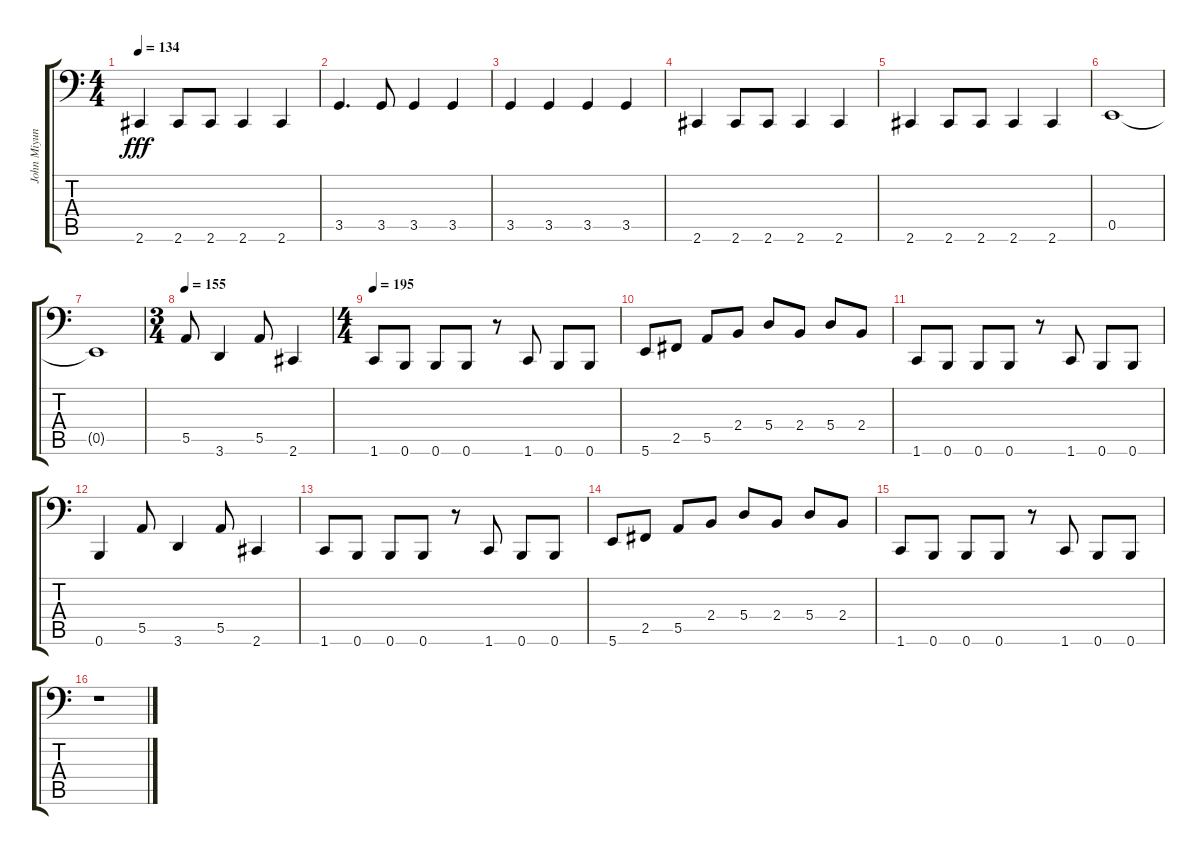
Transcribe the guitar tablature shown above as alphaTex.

\track ("John Miyung" "John Miyun") {instrument electricbassfinger}
\staff {score tabs}
\tuning (C3 G2 D2 A1 E1 B0) {hide}
\ts (4 4)
\tempo 134
\clef f4
\ks c
2.6.4{dy fff} 2.6.8 2.6.8 2.6.4 2.6.4 |
3.5.4{d} 3.5.8 3.5.4 3.5.4 |
3.5.4 3.5.4 3.5.4 3.5.4 |
2.6.4 2.6.8 2.6.8 2.6.4 2.6.4 |
2.6.4 2.6.8 2.6.8 2.6.4 2.6.4 |
0.5.1 |
0.5{t}.1 |
\ts (3 4)
\tempo 155
5.5.8 3.6.4 5.5.8 2.6.4 |
\ts (4 4)
\tempo 195
1.6.8 0.6.8 0.6.8 0.6.8 r.8 1.6.8 0.6.8 0.6.8 |
5.6.8 2.5.8 5.5.8 2.4.8 5.4.8 2.4.8 5.4.8 2.4.8 |
1.6.8 0.6.8 0.6.8 0.6.8 r.8 1.6.8 0.6.8 0.6.8 |
0.6.4 5.5.8 3.6.4 5.5.8 2.6.4 |
1.6.8 0.6.8 0.6.8 0.6.8 r.8 1.6.8 0.6.8 0.6.8 |
5.6.8 2.5.8 5.5.8 2.4.8 5.4.8 2.4.8 5.4.8 2.4.8 |
1.6.8 0.6.8 0.6.8 0.6.8 r.8 1.6.8 0.6.8 0.6.8 |
r.1
